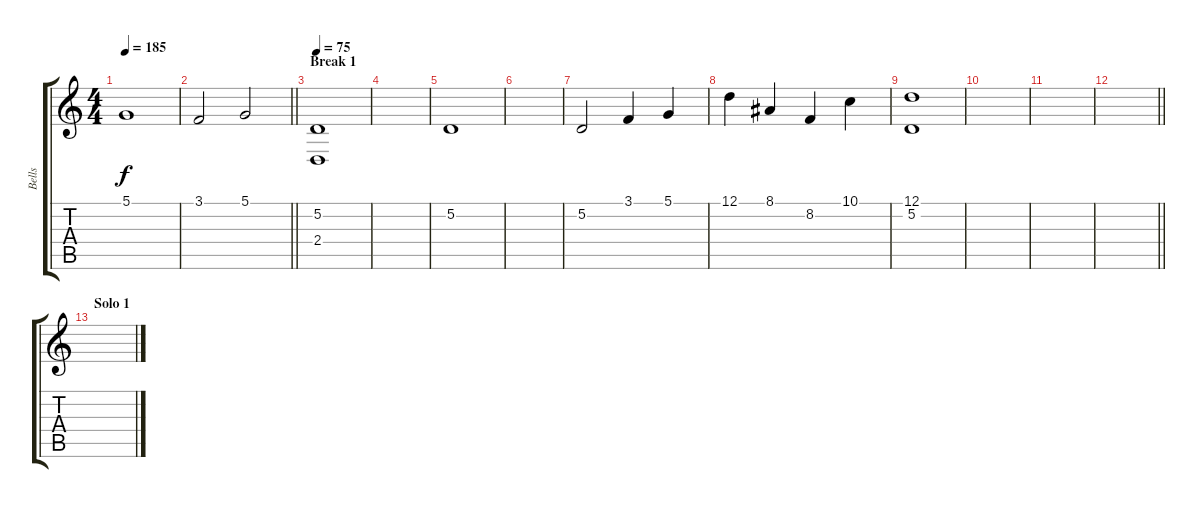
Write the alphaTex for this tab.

\track ("Bells" "Bells") {instrument tubularbells}
\staff {score tabs}
\tuning (D4 A3 F3 C3 G2 D2) {hide}
\ts (4 4)
\tempo 185
\clef g2
\ks c
5.1.1{dy f} |
\barLineRight lightlight
3.1.2 5.1.2 |
\section ("" "Break 1")
\tempo 75
(5.2 2.4).1 |
|
5.2.1 |
|
5.2.2 3.1.4 5.1.4 |
12.1.4 8.1.4 8.2.4 10.1.4 |
(12.1 5.2).1 |
|
|
\barLineRight lightlight
|
\section ("" "Solo 1")
